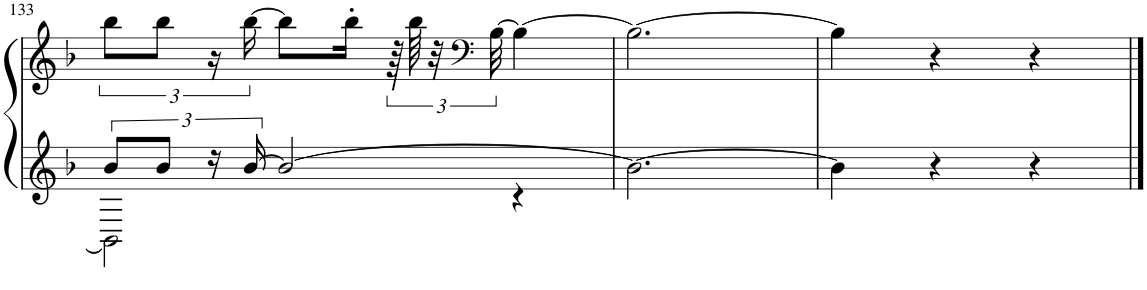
**kern	**kern
*part1	*part1
*staff2	*staff1
*I"Piano	*
*I'Pno.	*
!!LO:PB:g=z
*clefG2	*clefG2
*k[b-]	*k[b-]
*M3/4	*M3/4
=133	=133
*^	*
12b-/L	2BB-\]	12bb-\L
12b-/J	.	12bb-\J
24r	.	24r
[24b-/	.	[24bb-\
2b-/_	.	8bb-\L]
.	.	16bb-'\Jk
.	.	96r
.	.	96bb-\
.	.	48r
*	*	*clefF4
.	.	[48B-\
.	4r	4B-\_
*v	*v	*
=134	=134
2.b-\_	2.B-\_
=135	=135
4b-\]	4B-\]
4r	4r
4r	4r
==	==
*-	*-
